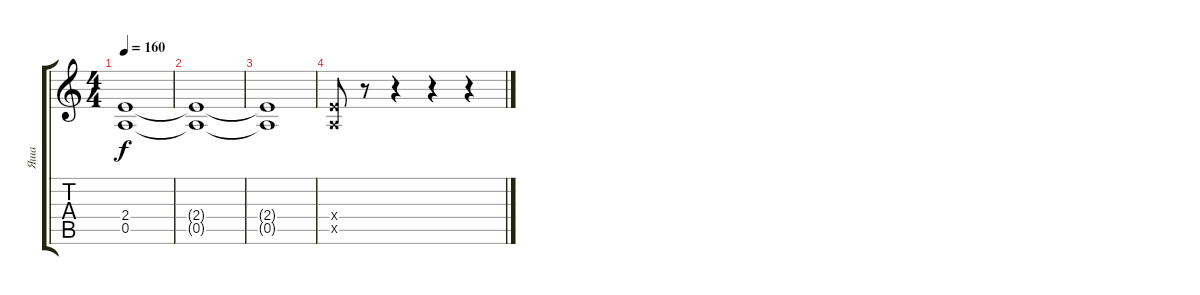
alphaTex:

\track ("Яша" "Яша") {instrument distortionguitar}
\staff {score tabs}
\tuning (E4 B3 G3 D3 A2 E2) {hide}
\ts (4 4)
\tempo 160
\clef g2
\ks c
(2.4 0.5).1{dy f} |
(2.4{t} 0.5{t}).1 |
(2.4{t} 0.5{t}).1 |
(2.4{x} 0.5{x}).8 r.8 r.4 r.4 r.4
